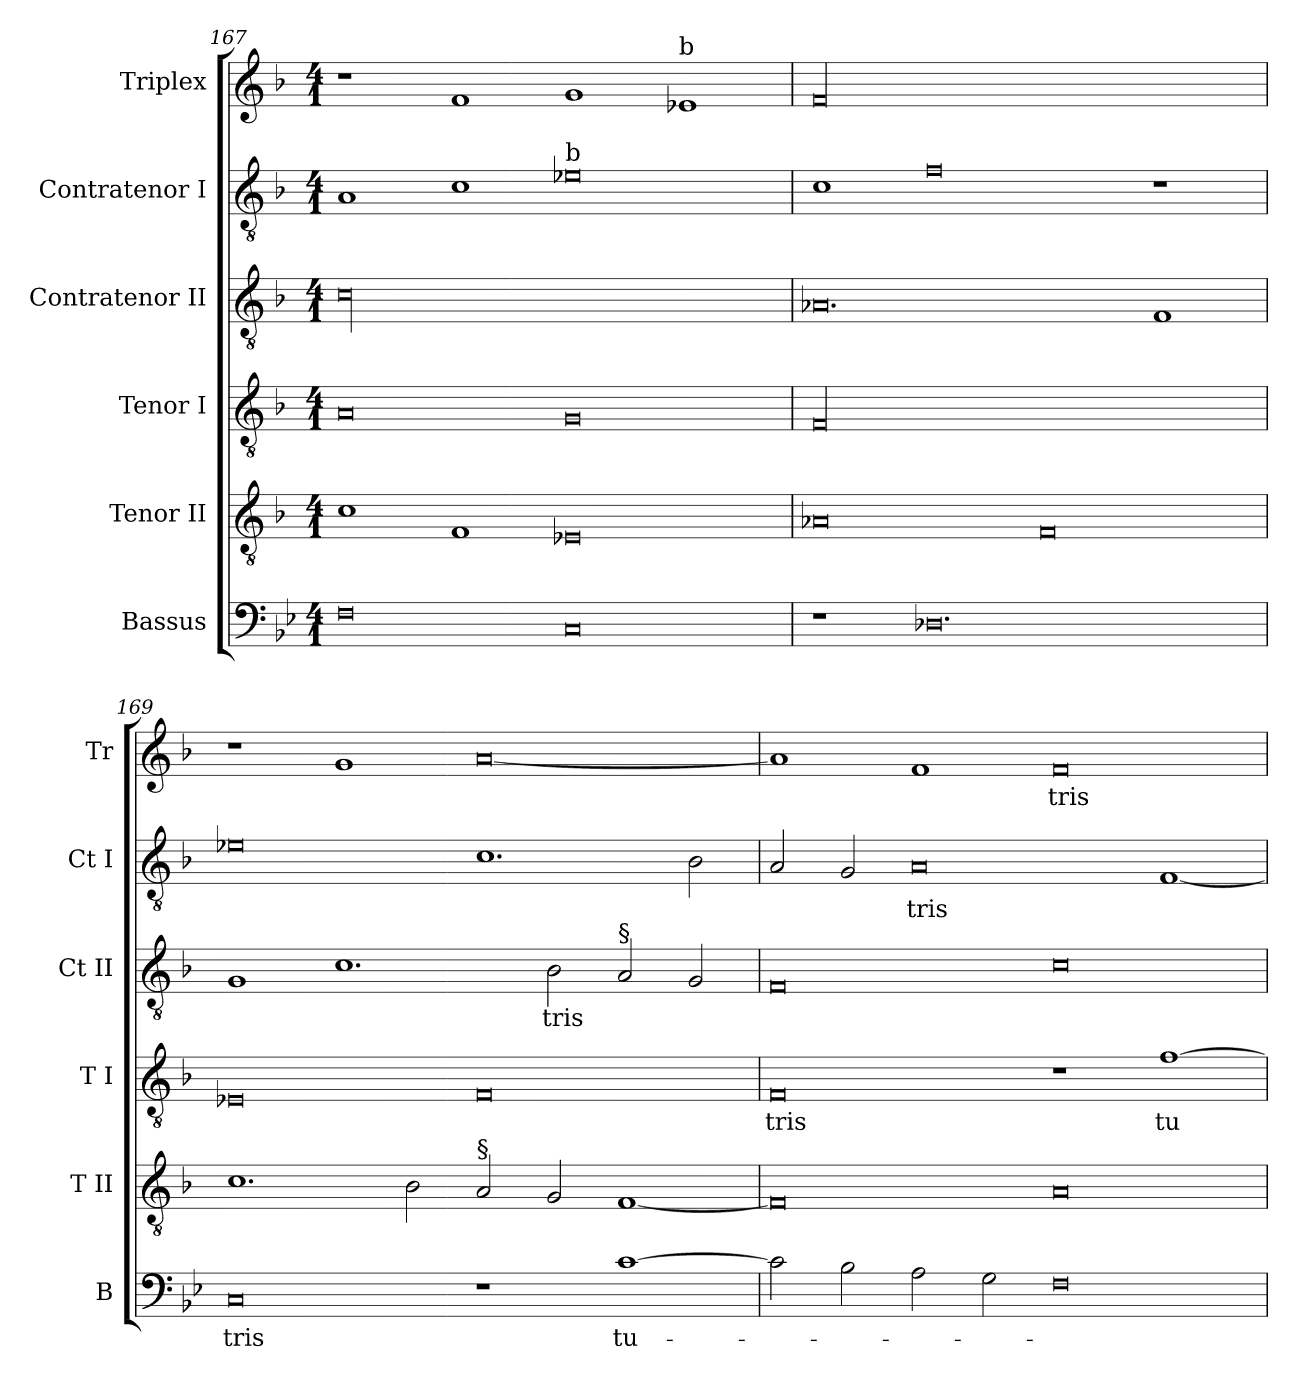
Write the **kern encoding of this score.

**kern	**text	**kern	**kern	**text	**kern	**text	**kern	**text	**kern	**text
*part6	*part6	*part5	*part4	*part4	*part3	*part3	*part2	*part2	*part1	*part1
*staff6	*staff6	*staff5	*staff4	*staff4	*staff3	*staff3	*staff2	*staff2	*staff1	*staff1
*I"Bassus	*	*I"Tenor II	*I"Tenor I	*	*I"Contratenor II	*	*I"Contratenor I	*	*I"Triplex	*
*I'B	*	*I'T II	*I'T I	*	*I'Ct II	*	*I'Ct I	*	*I'Tr	*
!!LO:LB:g=z
*clefF4	*	*clefGv2	*clefGv2	*	*clefGv2	*	*clefGv2	*	*clefG2	*
*	*	*ITrd7c12	*ITrd7c12	*	*ITrd7c12	*	*ITrd7c12	*	*	*
*k[b-e-]	*	*k[b-]	*k[b-]	*	*k[b-]	*	*k[b-]	*	*k[b-]	*
*B-:	*	*F:	*F:	*	*F:	*	*F:	*	*F:	*
*M4/1	*	*M4/1	*M4/1	*	*M4/1	*	*M4/1	*	*M4/1	*
=167	=167	=167	=167	=167	=167	=167	=167	=167	=167	=167
0Fi	.	1Ci	0AAi	.	00Ci	.	1AAi	.	1r	.
.	.	1FFi	.	.	.	.	1Ci	.	1fi	.
!	!	!	!	!	!	!	!LO:TX:a:t=b	!	!	!
0Ci	.	0EE-Xi	0GGi	.	.	.	0E-i	.	1gi	.
!	!	!	!	!	!	!	!	!	!LO:TX:a:t=b	!
.	.	.	.	.	.	.	.	.	1e-i	.
=168`	=168`	=168`	=168`	=168`	=168`	=168`	=168`	=168`	=168`	=168`
1r	.	0AA-Xi	00FFi	.	0.AA-Xi	.	1Ci	.	00fi	.
0.D-Xi	.	.	.	.	.	.	0Fi	.	.	.
.	.	0FFi	.	.	.	.	.	.	.	.
.	.	.	.	.	1FFi	.	1r	.	.	.
=169`	=169`	=169`	=169`	=169`	=169`	=169`	=169`	=169`	=169`	=169`
!	!LO:LY:b:color=#000000	!	!	!	!	!	!	!	!	!
0Ci	-tris	1.Ci	0EE-Xi	.	1GGi	.	0E-Xi	.	1r	.
.	.	.	.	.	1.Ci	.	.	.	1gi	.
.	.	2BB-i\	.	.	.	.	.	.	.	.
!	!	!LO:TX:a:t=§	!	!	!	!	!	!	!	!
1r	.	2AAi/	0FFi	.	.	.	1.Ci	.	[<0ai	.
!	!	!	!	!	!	!LO:LY:b:color=#000000	!	!	!	!
.	.	2GGi/	.	.	2BB-i\	-tris	.	.	.	.
!	!	!	!	!	!LO:TX:a:t=§	!	!	!	!	!
!	!LO:LY:b:color=#000000	!	!	!	!	!	!	!	!	!
[>1ci	tu-	[<1FFi	.	.	2AAi/	.	.	.	.	.
.	.	.	.	.	2GGi/	.	2BB-i\	.	.	.
!!LO:PB:g=z
=170`	=170`	=170`	=170`	=170`	=170`	=170`	=170`	=170`	=170`	=170`
!	!	!	!	!LO:LY:b:color=#000000	!	!	!	!	!	!
2ci\]	.	0FFi]	0FFi	-tris	0FFi	.	2AAi/	.	1ai]	.
2B-i\	.	.	.	.	.	.	2GGi/	.	.	.
!	!	!	!	!	!	!	!	!LO:LY:b:color=#000000	!	!
2Ai\	.	.	.	.	.	.	0AAi	-tris	1fi	.
2Gi\	.	.	.	.	.	.	.	.	.	.
!	!	!	!	!	!	!	!	!	!	!LO:LY:b:color=#000000
0Fi	.	0AAi	1r	.	0Ci	.	.	.	0fi	-tris
!	!	!	!	!LO:LY:b:color=#000000	!	!	!	!	!	!
.	.	.	[>1Fi	tu-	.	.	[<1FFi	.	.	.
=`	=`	=`	=`	=`	=`	=`	=`	=`	=`	=`
*-	*-	*-	*-	*-	*-	*-	*-	*-	*-	*-
